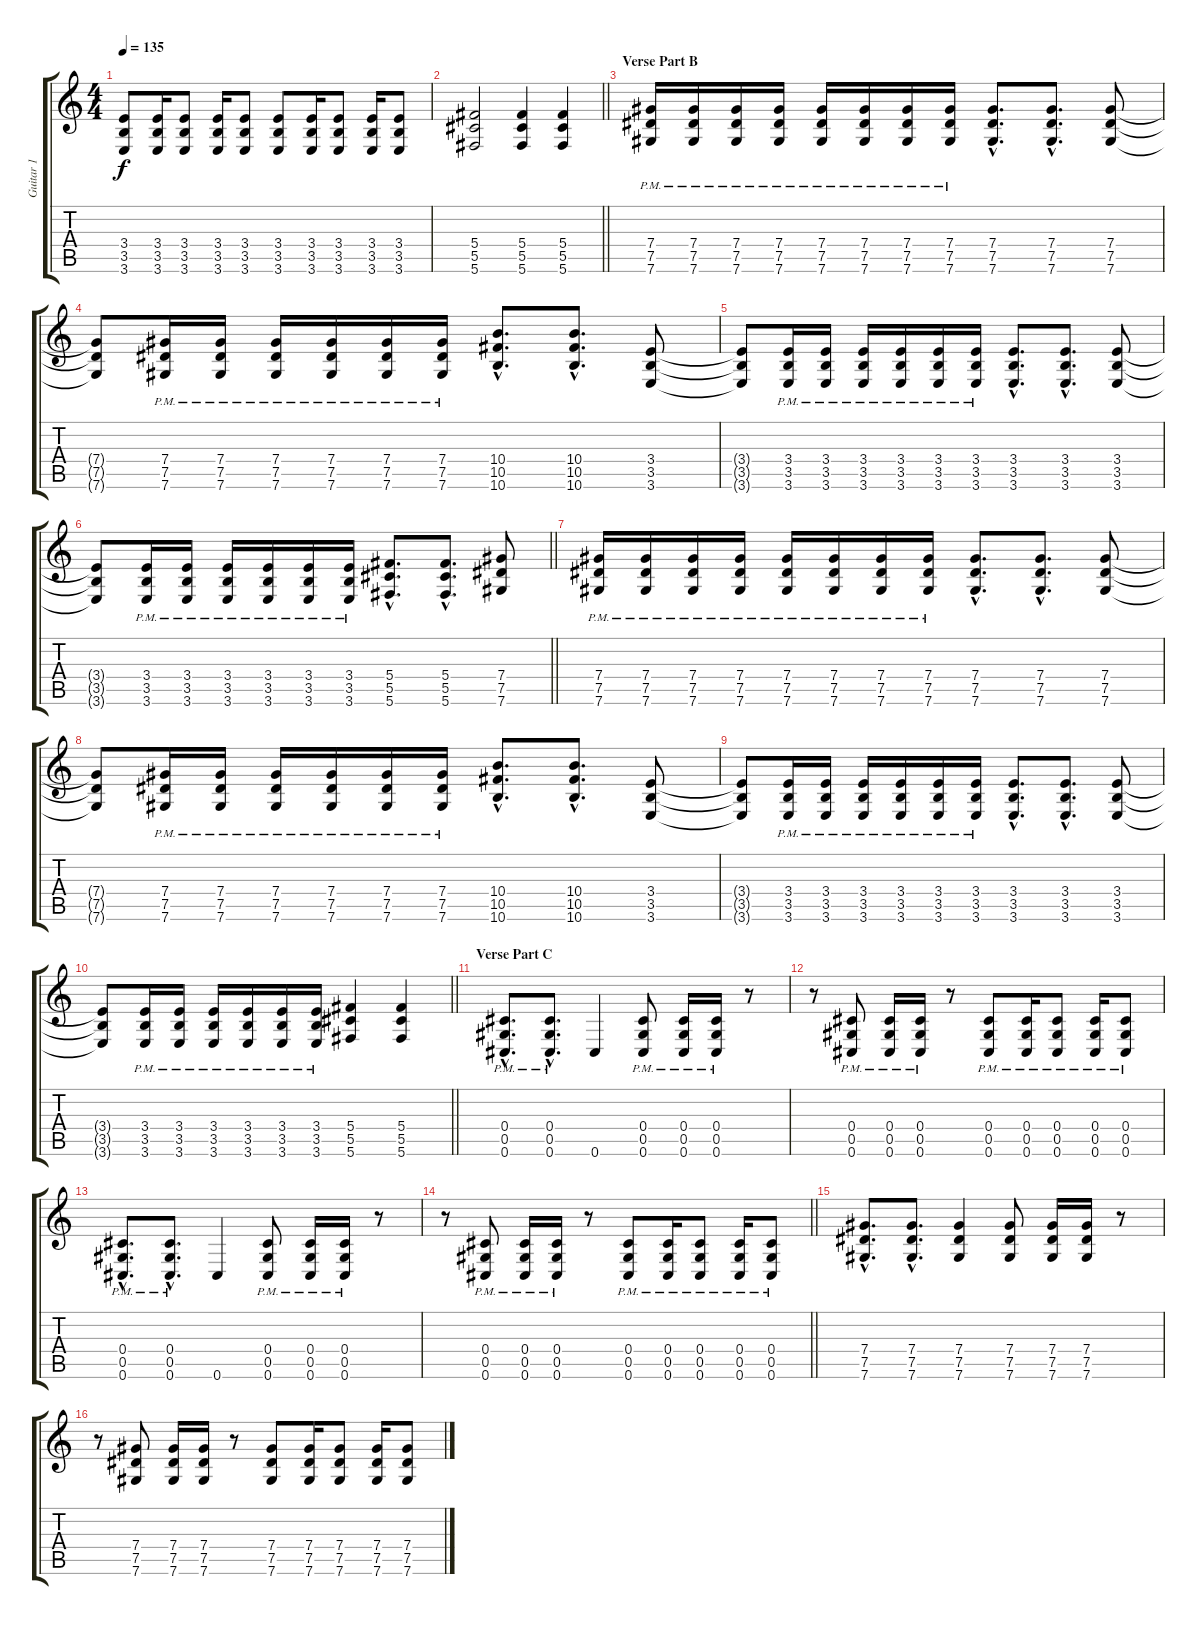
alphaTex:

\track ("Guitar 1" "Guitar 1") {instrument distortionguitar}
\staff {score tabs}
\tuning (Eb4 Bb3 Gb3 Db3 Ab2 Db2) {hide}
\ts (4 4)
\tempo 135
\clef g2
\ks c
(3.4 3.5 3.6).8{dy f} (3.4 3.5 3.6).16 (3.4 3.5 3.6).8 (3.4 3.5 3.6).16 (3.4 3.5 3.6).8 (3.4 3.5 3.6).8 (3.4 3.5 3.6).16 (3.4 3.5 3.6).8 (3.4 3.5 3.6).16 (3.4 3.5 3.6).8 |
\barLineRight lightlight
(5.4 5.5 5.6).2 (5.4 5.5 5.6).4 (5.4 5.5 5.6).4 |
\section ("" "Verse Part B")
(7.4{pm} 7.5{pm} 7.6{pm}).16 (7.4{pm} 7.5{pm} 7.6{pm}).16 (7.4{pm} 7.5{pm} 7.6{pm}).16 (7.4{pm} 7.5{pm} 7.6{pm}).16 (7.4{pm} 7.5{pm} 7.6{pm}).16 (7.4{pm} 7.5{pm} 7.6{pm}).16 (7.4{pm} 7.5{pm} 7.6{pm}).16 (7.4{pm} 7.5{pm} 7.6{pm}).16 (7.4{hac} 7.5{hac} 7.6{hac}).8{d} (7.4{hac} 7.5{hac} 7.6{hac}).8{d} (7.4 7.5 7.6).8 |
(7.4{t} 7.5{t} 7.6{t}).8 (7.4{pm} 7.5{pm} 7.6{pm}).16 (7.4{pm} 7.5{pm} 7.6{pm}).16 (7.4{pm} 7.5{pm} 7.6{pm}).16 (7.4{pm} 7.5{pm} 7.6{pm}).16 (7.4{pm} 7.5{pm} 7.6{pm}).16 (7.4{pm} 7.5{pm} 7.6{pm}).16 (10.4{hac} 10.5{hac} 10.6{hac}).8{d} (10.4{hac} 10.5{hac} 10.6{hac}).8{d} (3.4 3.5 3.6).8 |
(3.4{t} 3.5{t} 3.6{t}).8 (3.4{pm} 3.5{pm} 3.6{pm}).16 (3.4{pm} 3.5{pm} 3.6{pm}).16 (3.4{pm} 3.5{pm} 3.6{pm}).16 (3.4{pm} 3.5{pm} 3.6{pm}).16 (3.4{pm} 3.5{pm} 3.6{pm}).16 (3.4{pm} 3.5{pm} 3.6{pm}).16 (3.4{hac} 3.5{hac} 3.6{hac}).8{d} (3.4{hac} 3.5{hac} 3.6{hac}).8{d} (3.4 3.5 3.6).8 |
\barLineRight lightlight
(3.4{t} 3.5{t} 3.6{t}).8 (3.4{pm} 3.5{pm} 3.6{pm}).16 (3.4{pm} 3.5{pm} 3.6{pm}).16 (3.4{pm} 3.5{pm} 3.6{pm}).16 (3.4{pm} 3.5{pm} 3.6{pm}).16 (3.4{pm} 3.5{pm} 3.6{pm}).16 (3.4{pm} 3.5{pm} 3.6{pm}).16 (5.4{hac} 5.5{hac} 5.6{hac}).8{d} (5.4{hac} 5.5{hac} 5.6{hac}).8{d} (7.4 7.5 7.6).8 |
(7.4{pm} 7.5{pm} 7.6{pm}).16 (7.4{pm} 7.5{pm} 7.6{pm}).16 (7.4{pm} 7.5{pm} 7.6{pm}).16 (7.4{pm} 7.5{pm} 7.6{pm}).16 (7.4{pm} 7.5{pm} 7.6{pm}).16 (7.4{pm} 7.5{pm} 7.6{pm}).16 (7.4{pm} 7.5{pm} 7.6{pm}).16 (7.4{pm} 7.5{pm} 7.6{pm}).16 (7.4{hac} 7.5{hac} 7.6{hac}).8{d} (7.4{hac} 7.5{hac} 7.6{hac}).8{d} (7.4 7.5 7.6).8 |
(7.4{t} 7.5{t} 7.6{t}).8 (7.4{pm} 7.5{pm} 7.6{pm}).16 (7.4{pm} 7.5{pm} 7.6{pm}).16 (7.4{pm} 7.5{pm} 7.6{pm}).16 (7.4{pm} 7.5{pm} 7.6{pm}).16 (7.4{pm} 7.5{pm} 7.6{pm}).16 (7.4{pm} 7.5{pm} 7.6{pm}).16 (10.4{hac} 10.5{hac} 10.6{hac}).8{d} (10.4{hac} 10.5{hac} 10.6{hac}).8{d} (3.4 3.5 3.6).8 |
(3.4{t} 3.5{t} 3.6{t}).8 (3.4{pm} 3.5{pm} 3.6{pm}).16 (3.4{pm} 3.5{pm} 3.6{pm}).16 (3.4{pm} 3.5{pm} 3.6{pm}).16 (3.4{pm} 3.5{pm} 3.6{pm}).16 (3.4{pm} 3.5{pm} 3.6{pm}).16 (3.4{pm} 3.5{pm} 3.6{pm}).16 (3.4{hac} 3.5{hac} 3.6{hac}).8{d} (3.4{hac} 3.5{hac} 3.6{hac}).8{d} (3.4 3.5 3.6).8 |
\barLineRight lightlight
(3.4{t} 3.5{t} 3.6{t}).8 (3.4{pm} 3.5{pm} 3.6{pm}).16 (3.4{pm} 3.5{pm} 3.6{pm}).16 (3.4{pm} 3.5{pm} 3.6{pm}).16 (3.4{pm} 3.5{pm} 3.6{pm}).16 (3.4{pm} 3.5{pm} 3.6{pm}).16 (3.4{pm} 3.5{pm} 3.6{pm}).16 (5.4 5.5 5.6).4 (5.4 5.5 5.6).4 |
\section ("" "Verse Part C")
(0.4{hac pm} 0.5{hac pm} 0.6{hac pm}).8{d} (0.4{hac pm} 0.5{hac pm} 0.6{hac pm}).8{d} 0.6.4 (0.4{pm} 0.5{pm} 0.6{pm}).8 (0.4{pm} 0.5{pm} 0.6{pm}).16 (0.4{pm} 0.5{pm} 0.6{pm}).16 r.8 |
r.8 (0.4{pm} 0.5{pm} 0.6{pm}).8 (0.4{pm} 0.5{pm} 0.6{pm}).16 (0.4{pm} 0.5{pm} 0.6{pm}).16 r.8 (0.4{pm} 0.5{pm} 0.6{pm}).8 (0.4{pm} 0.5{pm} 0.6{pm}).16 (0.4{pm} 0.5{pm} 0.6{pm}).8 (0.4{pm} 0.5{pm} 0.6{pm}).16 (0.4{pm} 0.5{pm} 0.6{pm}).8 |
(0.4{hac pm} 0.5{hac pm} 0.6{hac pm}).8{d} (0.4{hac pm} 0.5{hac pm} 0.6{hac pm}).8{d} 0.6.4 (0.4{pm} 0.5{pm} 0.6{pm}).8 (0.4{pm} 0.5{pm} 0.6{pm}).16 (0.4{pm} 0.5{pm} 0.6{pm}).16 r.8 |
\barLineRight lightlight
r.8 (0.4{pm} 0.5{pm} 0.6{pm}).8 (0.4{pm} 0.5{pm} 0.6{pm}).16 (0.4{pm} 0.5{pm} 0.6{pm}).16 r.8 (0.4{pm} 0.5{pm} 0.6{pm}).8 (0.4{pm} 0.5{pm} 0.6{pm}).16 (0.4{pm} 0.5{pm} 0.6{pm}).8 (0.4{pm} 0.5{pm} 0.6{pm}).16 (0.4{pm} 0.5{pm} 0.6{pm}).8 |
(7.4{hac} 7.5{hac} 7.6{hac}).8{d} (7.4{hac} 7.5{hac} 7.6{hac}).8{d} (7.4 7.5 7.6).4 (7.4 7.5 7.6).8 (7.4 7.5 7.6).16 (7.4 7.5 7.6).16 r.8 |
r.8 (7.4 7.5 7.6).8 (7.4 7.5 7.6).16 (7.4 7.5 7.6).16 r.8 (7.4 7.5 7.6).8 (7.4 7.5 7.6).16 (7.4 7.5 7.6).8 (7.4 7.5 7.6).16 (7.4 7.5 7.6).8
